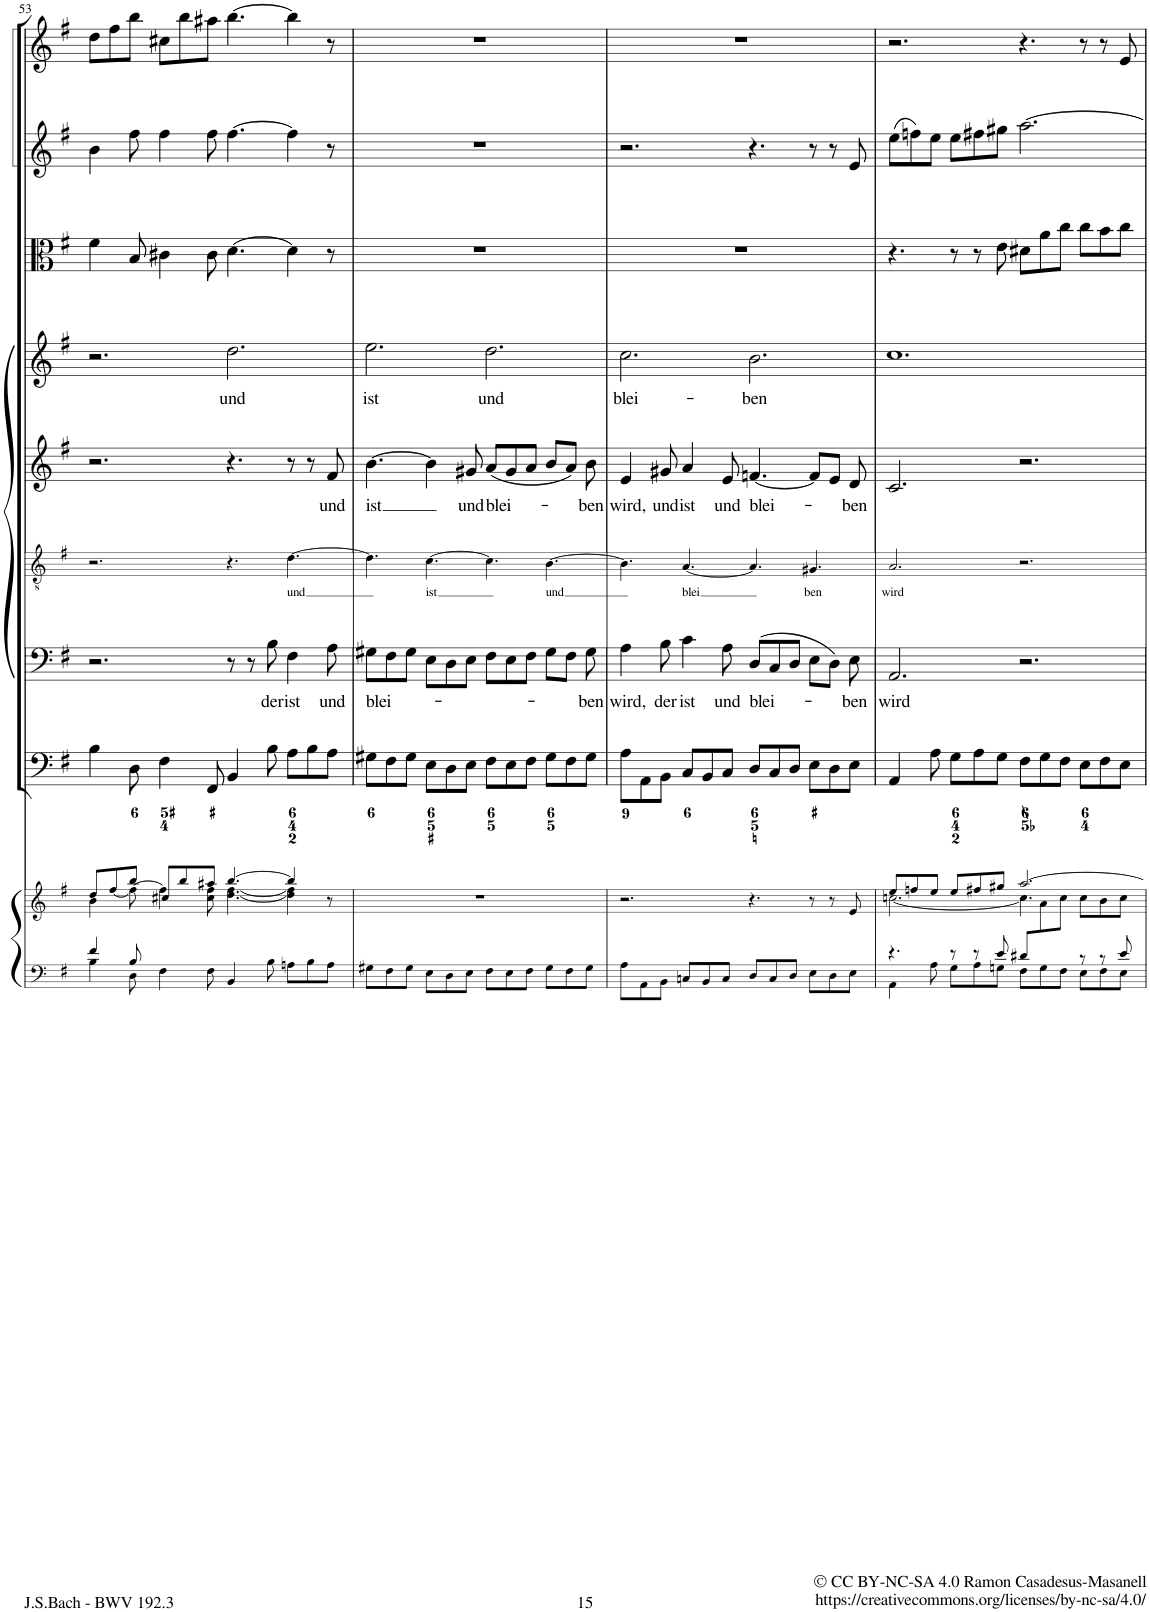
**kern	**kern	**kern	**kern	**text	**kern	**text	**kern	**text	**kern	**text	**kern	**kern	**kern
*part9	*part9	*part8	*part7	*part7	*part6	*part6	*part5	*part5	*part4	*part4	*part3	*part2	*part1
*staff10	*staff9	*staff8	*staff7	*staff7	*staff6	*staff6	*staff5	*staff5	*staff4	*staff4	*staff3	*staff2	*staff1
*I"Piano reduction	*	*I"Continuo	*I"Basso	*	*I"Tenor	*	*I"Alto	*	*I"Soprano	*	*I"Viola	*I"Flauto traverso II. Oboe II. Violino II.	*I"Flauto traverso I. Oboe I. Violino I.
*I'Pno	*	*	*	*	*	*	*	*	*	*	*I'Vla	*I'Vln	*I'Vln
!!LO:PB:g=z
*clefF4	*clefG2	*clefF4	*clefF4	*	*clefGv2	*	*clefG2	*	*clefG2	*	*clefC3	*clefG2	*clefG2
*k[f#]	*k[f#]	*k[f#]	*k[f#]	*	*k[f#]	*	*k[f#]	*	*k[f#]	*	*k[f#]	*k[f#]	*k[f#]
*M12/8	*M12/8	*M12/8	*M12/8	*	*M12/8	*	*M12/8	*	*M12/8	*	*M12/8	*M12/8	*M12/8
=53	=53	=53	=53	=53	=53	=53	=53	=53	=53	=53	=53	=53	=53
*^	*^	*	*	*	*	*	*	*	*	*	*	*	*
4f#/	4B\	8dd/L	4b\	4B\	2.r	.	2.r	.	2.r	.	2.r	.	4f#\	4b\	8dd\L
.	.	[<8ff#/	.	.	.	.	.	.	.	.	.	.	.	.	8ff#\
8B/	8D\	8bb/J	8ff#\_	8D\	.	.	.	.	.	.	.	.	8B/	8ff#\	8bb\J
4.ryy	4F#\	8cc#X/L	4ff#\]	4F#\	.	.	.	.	.	.	.	.	4c#X\	4ff#\	8cc#X\L
.	.	8bb/	.	.	.	.	.	.	.	.	.	.	.	.	8bb\
.	8F#\	8aa#X/J	8cc#\ 8ff#\	8FF#/	.	.	.	.	.	.	.	.	8c#\	8ff#\	8aa#X\J
!	!	!	!	!	!	!	!	!	!	!	!	!LO:LY:b	!	!	!
2.ryy	4BB/	[4.bb/	[4.dd\ [4.ff#\	4BB/	8r	.	4.r	.	4.r	.	2.dd\	und	[4.d\	[4.ff#\	[4.bb\
.	.	.	.	.	8r	.	.	.	.	.	.	.	.	.	.
!	!	!	!	!	!	!LO:LY:b	!	!	!	!	!	!	!	!	!
.	8B\	.	.	8B\	8B\	der	.	.	.	.	.	.	.	.	.
!	!	!	!	!	!	!LO:LY:b	!	!LO:LY:b	!	!	!	!	!	!	!
.	8An\L	4bb/]	4dd\] 4ff#\]	8A\L	4F#\	ist	[4.d\	und	8r	.	.	.	4d\]	4ff#\]	4bb\]
.	8B\	.	.	8B\	.	.	.	.	8r	.	.	.	.	.	.
!	!	!	!	!	!	!LO:LY:b	!	!	!	!LO:LY:b	!	!	!	!	!
.	8A\J	8r	8ryy	8A\J	8A\	und	.	.	8f#/	und	.	.	8r	8r	8r
=54	=54	=54	=54	=54	=54	=54	=54	=54	=54	=54	=54	=54	=54	=54	=54
!	!	!	!	!	!	!LO:LY:b	!	!	!	!LO:LY:b	!	!LO:LY:b	!	!	!
*v	*v	*	*	*	*	*	*	*	*	*	*	*	*	*	*
*	*v	*v	*	*	*	*	*	*	*	*	*	*	*	*
8G#X\L	1.r	8G#X\L	8G#X\L	blei-	4.d\]	.	[4.b\	ist	2.ee\	ist	1.r	1.r	1.r
8F#\	.	8F#\	8F#\	.	.	.	.	.	.	.	.	.	.
8G#\J	.	8G#\J	8G#\J	.	.	.	.	.	.	.	.	.	.
!	!	!	!	!	!	!LO:LY:b	!	!	!	!	!	!	!
8E\L	.	8E\L	8E\L	.	[4.c\	ist	4b\]	.	.	.	.	.	.
8D\	.	8D\	8D\	.	.	.	.	.	.	.	.	.	.
!	!	!	!	!	!	!	!	!LO:LY:b	!	!	!	!	!
8E\J	.	8E\J	8E\J	.	.	.	8g#X/	und	.	.	.	.	.
!	!	!	!	!	!	!	!	!LO:LY:b	!	!LO:LY:b	!	!	!
8F#\L	.	8F#\L	8F#\L	.	4.c\]	.	(8a/L	blei-	2.dd\	und	.	.	.
8E\	.	8E\	8E\	.	.	.	8g#/	.	.	.	.	.	.
8F#\J	.	8F#\J	8F#\J	.	.	.	8a/J	.	.	.	.	.	.
!	!	!	!	!	!	!LO:LY:b	!	!	!	!	!	!	!
8G#\L	.	8G#\L	8G#\L	.	[4.B\	und	8b/L	.	.	.	.	.	.
8F#\	.	8F#\	8F#\J	.	.	.	8a/J)	.	.	.	.	.	.
!	!	!	!	!LO:LY:b	!	!	!	!LO:LY:b	!	!	!	!	!
8G#\J	.	8G#\J	8G#\	-ben	.	.	8b\	-ben	.	.	.	.	.
=55	=55	=55	=55	=55	=55	=55	=55	=55	=55	=55	=55	=55	=55
!	!	!	!	!LO:LY:b	!	!	!	!LO:LY:b	!	!LO:LY:b	!	!	!
8A\L	2.r	8A\L	4A\	wird,	4.B\]	.	4e/	wird,	2.cc\	blei-	1.r	2.r	1.r
8AA\	.	8AA\	.	.	.	.	.	.	.	.	.	.	.
!	!	!	!	!LO:LY:b	!	!	!	!LO:LY:b	!	!	!	!	!
8BB\J	.	8BB\J	8B\	der	.	.	8g#X/	und	.	.	.	.	.
!	!	!	!	!LO:LY:b	!	!LO:LY:b	!	!LO:LY:b	!	!	!	!	!
8Cn/L	.	8C/L	4c\	ist	[4.A/	blei	4a/	ist	.	.	.	.	.
8BB/	.	8BB/	.	.	.	.	.	.	.	.	.	.	.
!	!	!	!	!LO:LY:b	!	!	!	!LO:LY:b	!	!	!	!	!
8C/J	.	8C/J	8A\	und	.	.	8e/	und	.	.	.	.	.
!	!	!	!	!LO:LY:b	!	!	!	!LO:LY:b	!	!LO:LY:b	!	!	!
8D/L	4.r	8D/L	(8D/L	blei-	4.A/]	.	[4.fn/	blei-	2.b\	-ben	.	4.r	.
8C/	.	8C/	8C/	.	.	.	.	.	.	.	.	.	.
8D/J	.	8D/J	8D/J	.	.	.	.	.	.	.	.	.	.
!	!	!	!	!	!	!LO:LY:b	!	!	!	!	!	!	!
8E\L	8r	8E\L	8E\L	.	4.G#X/	ben	8f/L]	.	.	.	.	8r	.
8D\	8r	8D\	8D\J)	.	.	.	8e/J	.	.	.	.	8r	.
!	!	!	!	!LO:LY:b	!	!	!	!LO:LY:b	!	!	!	!	!
8E\J	8e/	8E\J	8E\	-ben	.	.	8d/	-ben	.	.	.	8e/	.
=56	=56	=56	=56	=56	=56	=56	=56	=56	=56	=56	=56	=56	=56
*^	*^	*	*	*	*	*	*	*	*	*	*	*	*
*	*	*	*^	*	*	*	*	*	*	*	*	*	*	*	*
!	!	!	!	!	!	!	!LO:LY:b	!	!LO:LY:b	!	!	!	!	!	!	!
4.r	4AA\	8ee/L	[2.ccn\	2..ryy	4AA/	2.AA/	wird	2.A/	wird	2.c/	.	1.cc	.	4.r	(8ee\L	2.r
.	.	8ffn/	.	.	.	.	.	.	.	.	.	.	.	.	8ffn\)	.
.	8A\	8ee/J	.	.	8A\	.	.	.	.	.	.	.	.	.	8ee\J	.
8r	8G\L	8ee/L	.	.	8G\L	.	.	.	.	.	.	.	.	8r	8ee\L	.
8r	8A\	8ff#X/	.	.	8A\	.	.	.	.	.	.	.	.	8r	8ff#X\	.
8e/	8Gn\J	8gg#X/J	.	.	8G\J	.	.	.	.	.	.	.	.	8e\	8gg#X\J	.
8d#X/L	8F#\L	[2.aa/	4.cc\]	.	8F#\L	2.r	.	2.r	.	2.r	.	.	.	8d#X\L	[2.aa\	4.r
4ryy	8G\	.	.	8a\	8G\	.	.	.	.	.	.	.	.	8a\	.	.
.	8F#\J	.	.	8cc\J	8F#\J	.	.	.	.	.	.	.	.	8cc\J	.	.
8r	8E\L	.	8cc\L	4.ryy	8E\L	.	.	.	.	.	.	.	.	8cc\L	.	8r
8r	8F#\	.	8b\	.	8F#\	.	.	.	.	.	.	.	.	8b\	.	8r
8e/	8E\J	.	8cc\J	.	8E\J	.	.	.	.	.	.	.	.	8cc\J	.	8e/
*v	*v	*	*	*	*	*	*	*	*	*	*	*	*	*	*	*
*	*v	*v	*v	*	*	*	*	*	*	*	*	*	*	*	*
=	=	=	=	=	=	=	=	=	=	=	=	=	=
*-	*-	*-	*-	*-	*-	*-	*-	*-	*-	*-	*-	*-	*-
